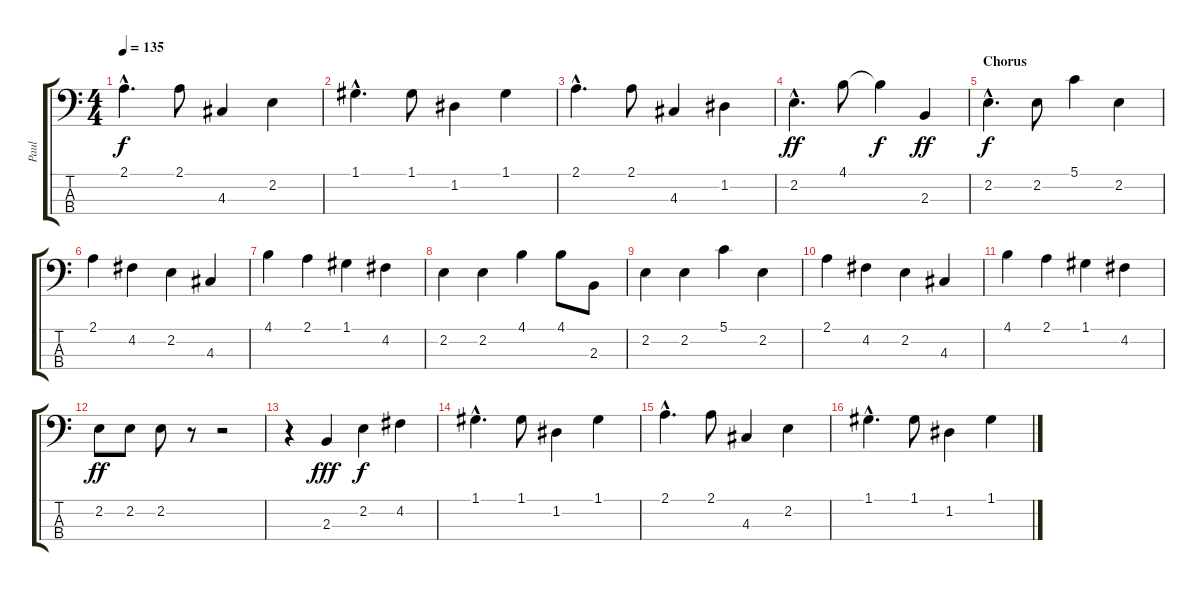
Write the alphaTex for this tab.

\track ("Paul" "Paul") {instrument electricbassfinger}
\staff {score tabs}
\tuning (G2 D2 A1 E1) {hide}
\ts (4 4)
\tempo 135
\clef f4
\ks c
2.1{hac}.4{d dy f} 2.1.8 4.3.4 2.2.4 |
1.1{hac}.4{d} 1.1.8 1.2.4 1.1.4 |
2.1{hac}.4{d} 2.1.8 4.3.4 1.2.4 |
2.2{hac}.4{d dy ff} 4.1.8 4.1{t}.4{dy f} 2.3.4{dy ff} |
\section ("" "Chorus")
2.2{hac}.4{d dy f} 2.2.8 5.1.4 2.2.4 |
2.1.4 4.2.4 2.2.4 4.3.4 |
4.1.4 2.1.4 1.1.4 4.2.4 |
2.2.4 2.2.4 4.1.4 4.1.8 2.3.8 |
2.2.4 2.2.4 5.1.4 2.2.4 |
2.1.4 4.2.4 2.2.4 4.3.4 |
4.1.4 2.1.4 1.1.4 4.2.4 |
2.2.8{dy ff} 2.2.8 2.2.8 r.8 r.2 |
r.4 2.3.4{dy fff} 2.2.4{dy f} 4.2.4 |
1.1{hac}.4{d} 1.1.8 1.2.4 1.1.4 |
2.1{hac}.4{d} 2.1.8 4.3.4 2.2.4 |
1.1{hac}.4{d} 1.1.8 1.2.4 1.1.4
